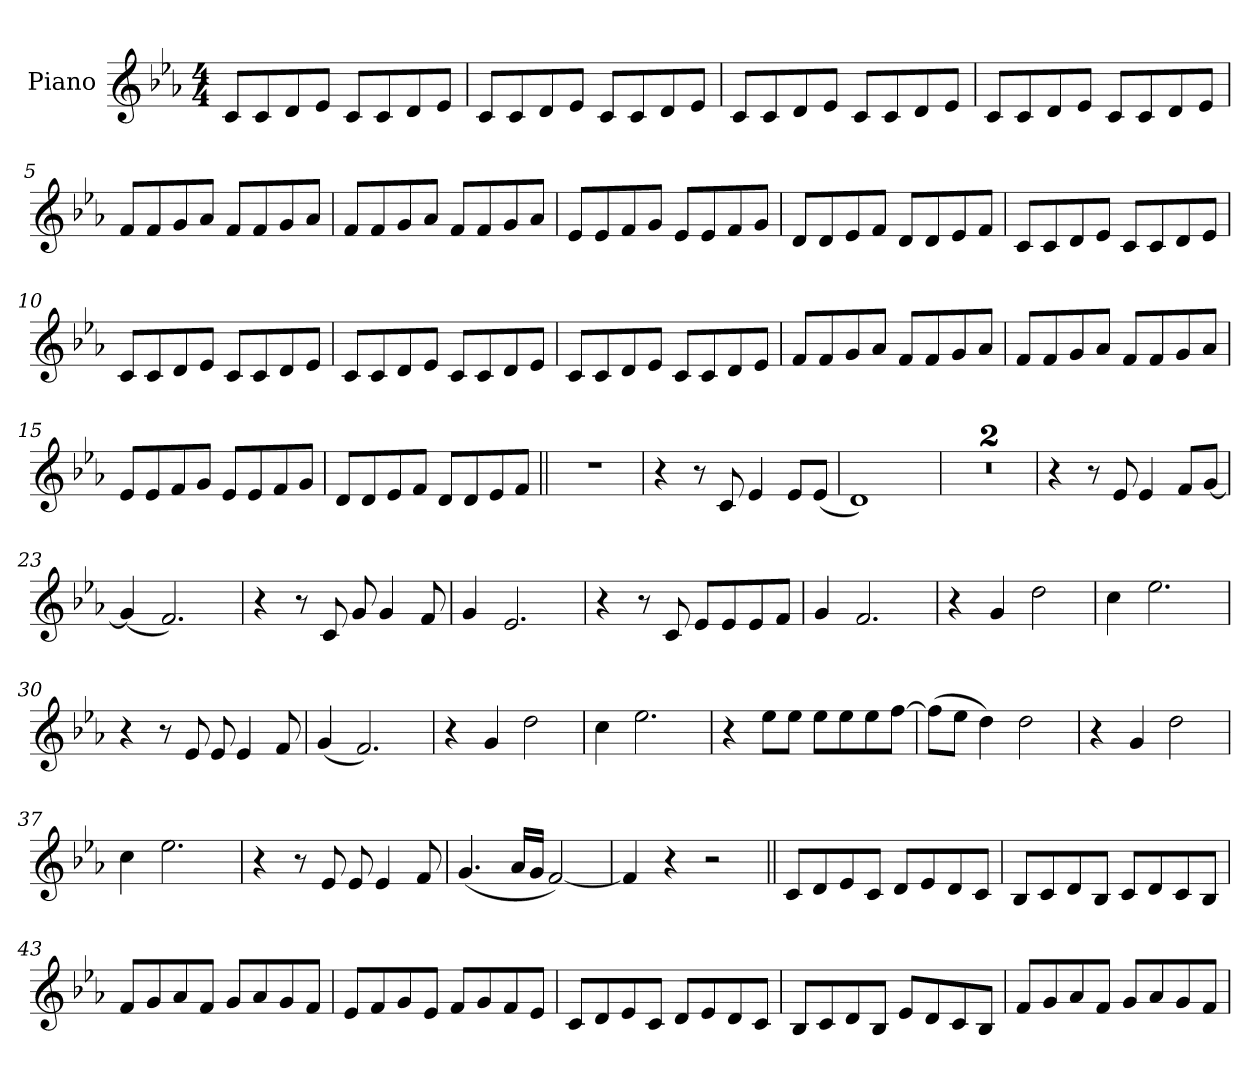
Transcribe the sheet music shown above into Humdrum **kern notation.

**kern
*part1
*staff1
*I"Piano
*I'Pno.
*clefG2
*k[b-e-a-]
*M4/4
*MM150
=1
8c!L
8c!
8d!
8e-!J
8c!L
8c!
8d!
8e-!J
=2
8c!L
8c!
8d!
8e-!J
8c!L
8c!
8d!
8e-!J
=3
8c!L
8c!
8d!
8e-!J
8c!L
8c!
8d!
8e-!J
=4
8c!L
8c!
8d!
8e-!J
8c!L
8c!
8d!
8e-!J
=5
8f!L
8f!
8g!
8a-!J
8f!L
8f!
8g!
8a-!J
=6
8f!L
8f!
8g!
8a-!J
8f!L
8f!
8g!
8a-!J
=7
8e-!L
8e-!
8f!
8g!J
8e-!L
8e-!
8f!
8g!J
=8
8d!L
8d!
8e-!
8f!J
8d!L
8d!
8e-!
8f!J
=9
8c!L
8c!
8d!
8e-!J
8c!L
8c!
8d!
8e-!J
=10
8c!L
8c!
8d!
8e-!J
8c!L
8c!
8d!
8e-!J
=11
8c!L
8c!
8d!
8e-!J
8c!L
8c!
8d!
8e-!J
=12
8c!L
8c!
8d!
8e-!J
8c!L
8c!
8d!
8e-!J
=13
8f!L
8f!
8g!
8a-!J
8f!L
8f!
8g!
8a-!J
=14
8f!L
8f!
8g!
8a-!J
8f!L
8f!
8g!
8a-!J
=15
8e-!L
8e-!
8f!
8g!J
8e-!L
8e-!
8f!
8g!J
=16
8d!L
8d!
8e-!
8f!J
8d!L
8d!
8e-!
8f!J
=17||
1r
=18
4r
8r
8c
4e-
8e-L
(<8e-J
=19
1d)
=20
1r
=21
1r
=22
4r
8r
8e-
4e-
8fL
[8gJ
=23
(<4g]
2.f)
=24
4r
8r
8c
8g
4g
8f
=25
4g
2.e-
=26
4r
8r
8c
8e-L
8e-
8e-
8fJ
=27
4g
2.f
=28
4r
4g
2dd
=29
4cc
2.ee-
=30
4r
8r
8e-
8e-
4e-
8f
=31
(<4g
2.f)
=32
4r
4g
2dd
=33
4cc
2.ee-
=34
4r
8ee-L
8ee-J
8ee-L
8ee-
8ee-
[8ffJ
=35
(>8ffL]
8ee-J
4dd)
2dd
=36
4r
4g
2dd
=37
4cc
2.ee-
=38
4r
8r
8e-
8e-
4e-
8f
=39
(<4.g
16a-LL
16gJJ
[2f)
=40
4f]
4r
2r
=41||
8cL
8d
8e-
8cJ
8dL
8e-
8d
8cJ
=42
8B-L
8c
8d
8B-J
8cL
8d
8c
8B-J
=43
8fL
8g
8a-
8fJ
8gL
8a-
8g
8fJ
=44
8e-L
8f
8g
8e-J
8fL
8g
8f
8e-J
=45
8cL
8d
8e-
8cJ
8dL
8e-
8d
8cJ
=46
8B-L
8c
8d
8B-J
8e-L
8d
8c
8B-J
=47
8fL
8g
8a-
8fJ
8gL
8a-
8g
8fJ
=
*-
